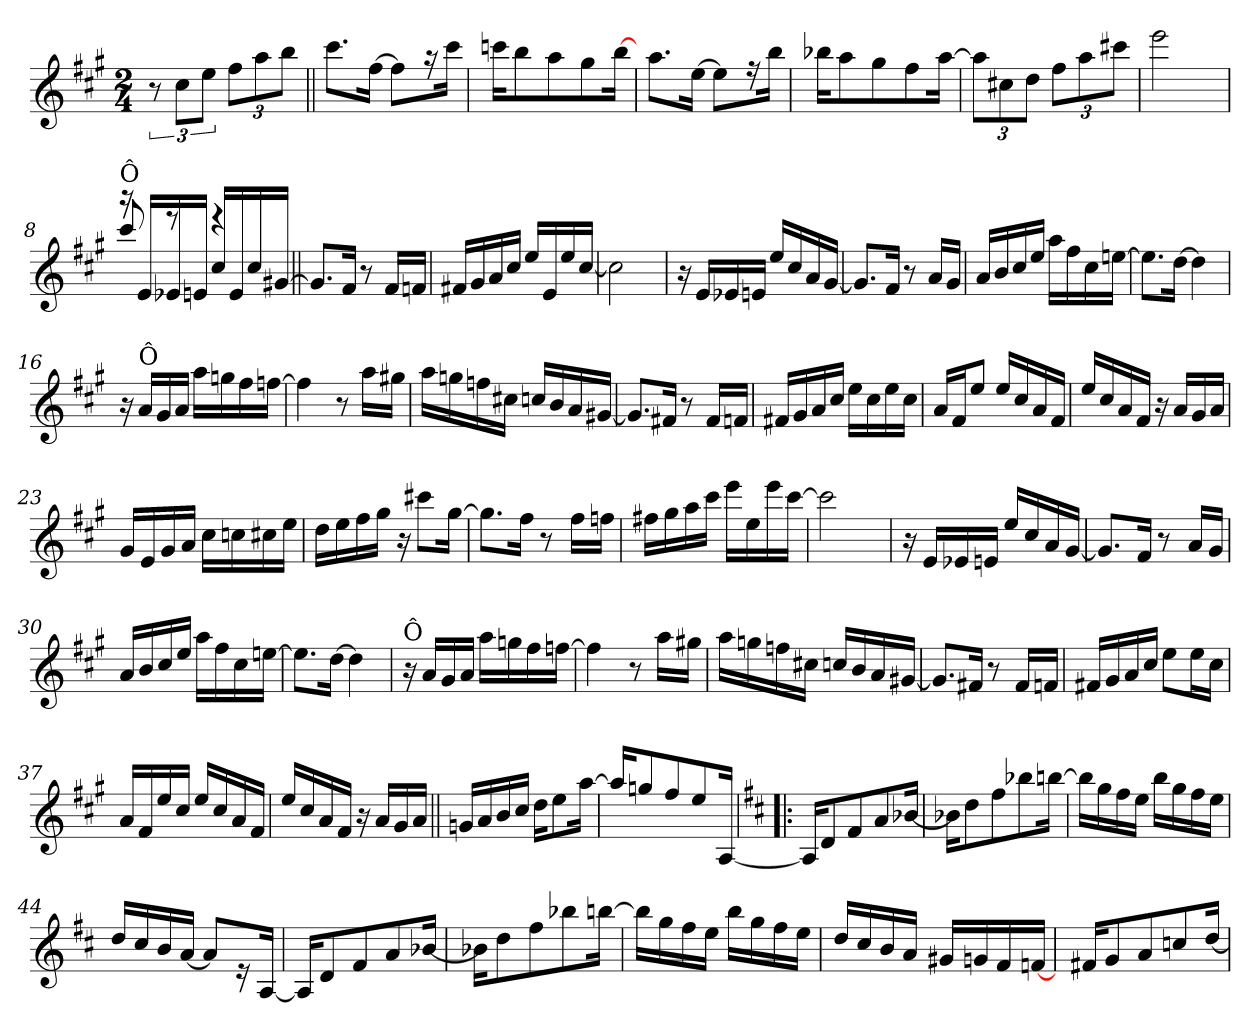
**kern
*part1
*staff1
*clefG2
*k[f#c#g#]
*A:
*M2/4
=1
12r
12cc#\L
12ee\J
12ff#\L
12aa\
12bb\J
=2||
8.ccc#\L
[16ff#\Jk
8ff#\L]
16r
16ccc#\Jk
=3
16cccn\KL
8bb\
8aa\
8gg#\
[16bb\Jk
=4
8.aa\L
[16ee\Jk
8ee\L]
16r
16bb\Jk
!!LO:LB:g=z
=5
16bb-X\KL
8aa\
8gg#\
8ff#\
[16aa\Jk
=6
12aa\L]
12cc#X\
12dd\J
12ff#\L
12aa\
12ccc#X\J
=7
2eee\
=8
*^
!LO:TX:a:t=Ô	!
16r	8ccc#!/
16e/LL	.
16e-X/	8rddd
16en/JJ	.
16cc#/LL	4rddd
16e/	.
16cc#/	.
[<16g#X/JJ	.
*v	*v
!!LO:LB:g=z
=9||
8.g#/L]
16f#/Jk
8r
16f#/LL
16fn/JJ
=10
16f#X/LL
16g#/
16a/
16cc#/JJ
16ee/LL
16e/
16ee/
[16cc#/JJ
=11
2cc#\]
=12
16r
16e/LL
16e-X/
16en/JJ
16ee/LL
16cc#/
16a/
[16g#/JJ
=13
8.g#/L]
16f#/Jk
8r
16a/LL
16g#/JJ
!!LO:LB:g=z
=14
16a/LL
16b/
16cc#/
16ee/JJ
16aa\LL
16ff#\
16cc#\
[16een\JJ
=15
8.ee\L]
[16dd\Jk
4dd\]
=16
16r
!LO:TX:a:t=Ô
16a/LL
16g#/
16a/JJ
16aa\LL
16ggn\
16ff#\
[16ffn\JJ
=17
4ffn\]
8r
16aa\LL
16gg#X\JJ
=18
16aa\LL
16ggn\
16ffn\
16cc#X\JJ
16ccn/LL
16b/
16a/
[16g#X/JJ
!!LO:LB:g=z
=19
8.g#/L]
16f#X/Jk
8r
16f#/LL
16fn/JJ
=20
16f#X/LL
16g#/
16a/
16cc#/JJ
16ee\LL
16cc#\
16ee\
16cc#\JJ
=21
16a/LL
16f#/J
8ee/J
16ee/LL
16cc#/
16a/
16f#/JJ
=22
16ee/LL
16cc#/
16a/
16f#/JJ
16r
16a/LL
16g#/
16a/JJ
=23
16g#/LL
16e/
16g#/
16a/JJ
16cc#\LL
16ccn\
16cc#X\
16ee\JJ
!!LO:LB:g=z
=24
16dd\LL
16ee\
16ff#\
16gg#\JJ
16r
8ccc#X\L
[16gg#\Jk
=25
8.gg#\L]
16ff#\Jk
8r
16ff#\LL
16ffn\JJ
=26
16ff#X\LL
16gg#\
16aa\
16ccc#\JJ
16eee\LL
16ee\
16eee\
[16ccc#\JJ
=27
2ccc#\]
=28
16r
16e/LL
16e-X/
16en/JJ
16ee/LL
16cc#/
16a/
[16g#/JJ
!!LO:LB:g=z
=29
8.g#/L]
16f#/Jk
8r
16a/LL
16g#/JJ
=30
16a/LL
16b/
16cc#/
16ee/JJ
16aa\LL
16ff#\
16cc#\
[16een\JJ
=31
8.ee\L]
[16dd\Jk
4dd\]
=32
!LO:TX:a:t=Ô
16r
16a/LL
16g#/
16a/JJ
16aa\LL
16ggn\
16ff#\
[16ffn\JJ
=33
4ffn\]
8r
16aa\LL
16gg#X\JJ
!!LO:LB:g=z
=34
16aa\LL
16ggn\
16ffn\
16cc#X\JJ
16ccn/LL
16b/
16a/
[16g#X/JJ
=35
8.g#/L]
16f#X/Jk
8r
16f#/LL
16fn/JJ
=36
16f#X/LL
16g#/
16a/
16cc#/JJ
8ee\L
16ee\L
16cc#\JJ
=37
16a/LL
16f#/
16ee/
16cc#/JJ
16ee/LL
16cc#/
16a/
16f#/JJ
=38
16ee/LL
16cc#/
16a/
16f#/JJ
16r
16a/LL
16g#/
16a/JJ
!!LO:LB:g=z
=39||
16gn/LL
16a/
16b/
16cc#/JJ
16dd\KL
8ee\
[16aa\Jk
=40
16aa/KL]
8ggn/
8ff#/
8ee/
[16A/Jk
=41!|:
*k[f#c#]
*D:
16A/KL]
8d/
8f#/
8a/
[16b-X/Jk
=42
16b-X\KL]
8dd\
8ff#\
8bb-X\
[16bbn\Jk
=43
16bb\LL]
16gg\
16ff#\
16ee\JJ
16bb\LL
16gg\
16ff#\
16ee\JJ
!!LO:LB:g=z
=44
16dd/LL
16cc#/
16b/
[16a/JJ
8a/L]
16r
[16A/Jk
=45
16A/KL]
8d/
8f#/
8a/
[16b-X/Jk
=46
16b-X\KL]
8dd\
8ff#\
8bb-X\
[16bbn\Jk
=47
16bb\LL]
16gg\
16ff#\
16ee\JJ
16bb\LL
16gg\
16ff#\
16ee\JJ
=48
16dd/LL
16cc#/
16b/
16a/JJ
16g#X/LL
16gn/
16f#/
[16fn/JJ
!!LO:PB:g=z
=49
16f#X/KL
8g/
8a/
8ccn/
[16dd/Jk
=
*-
